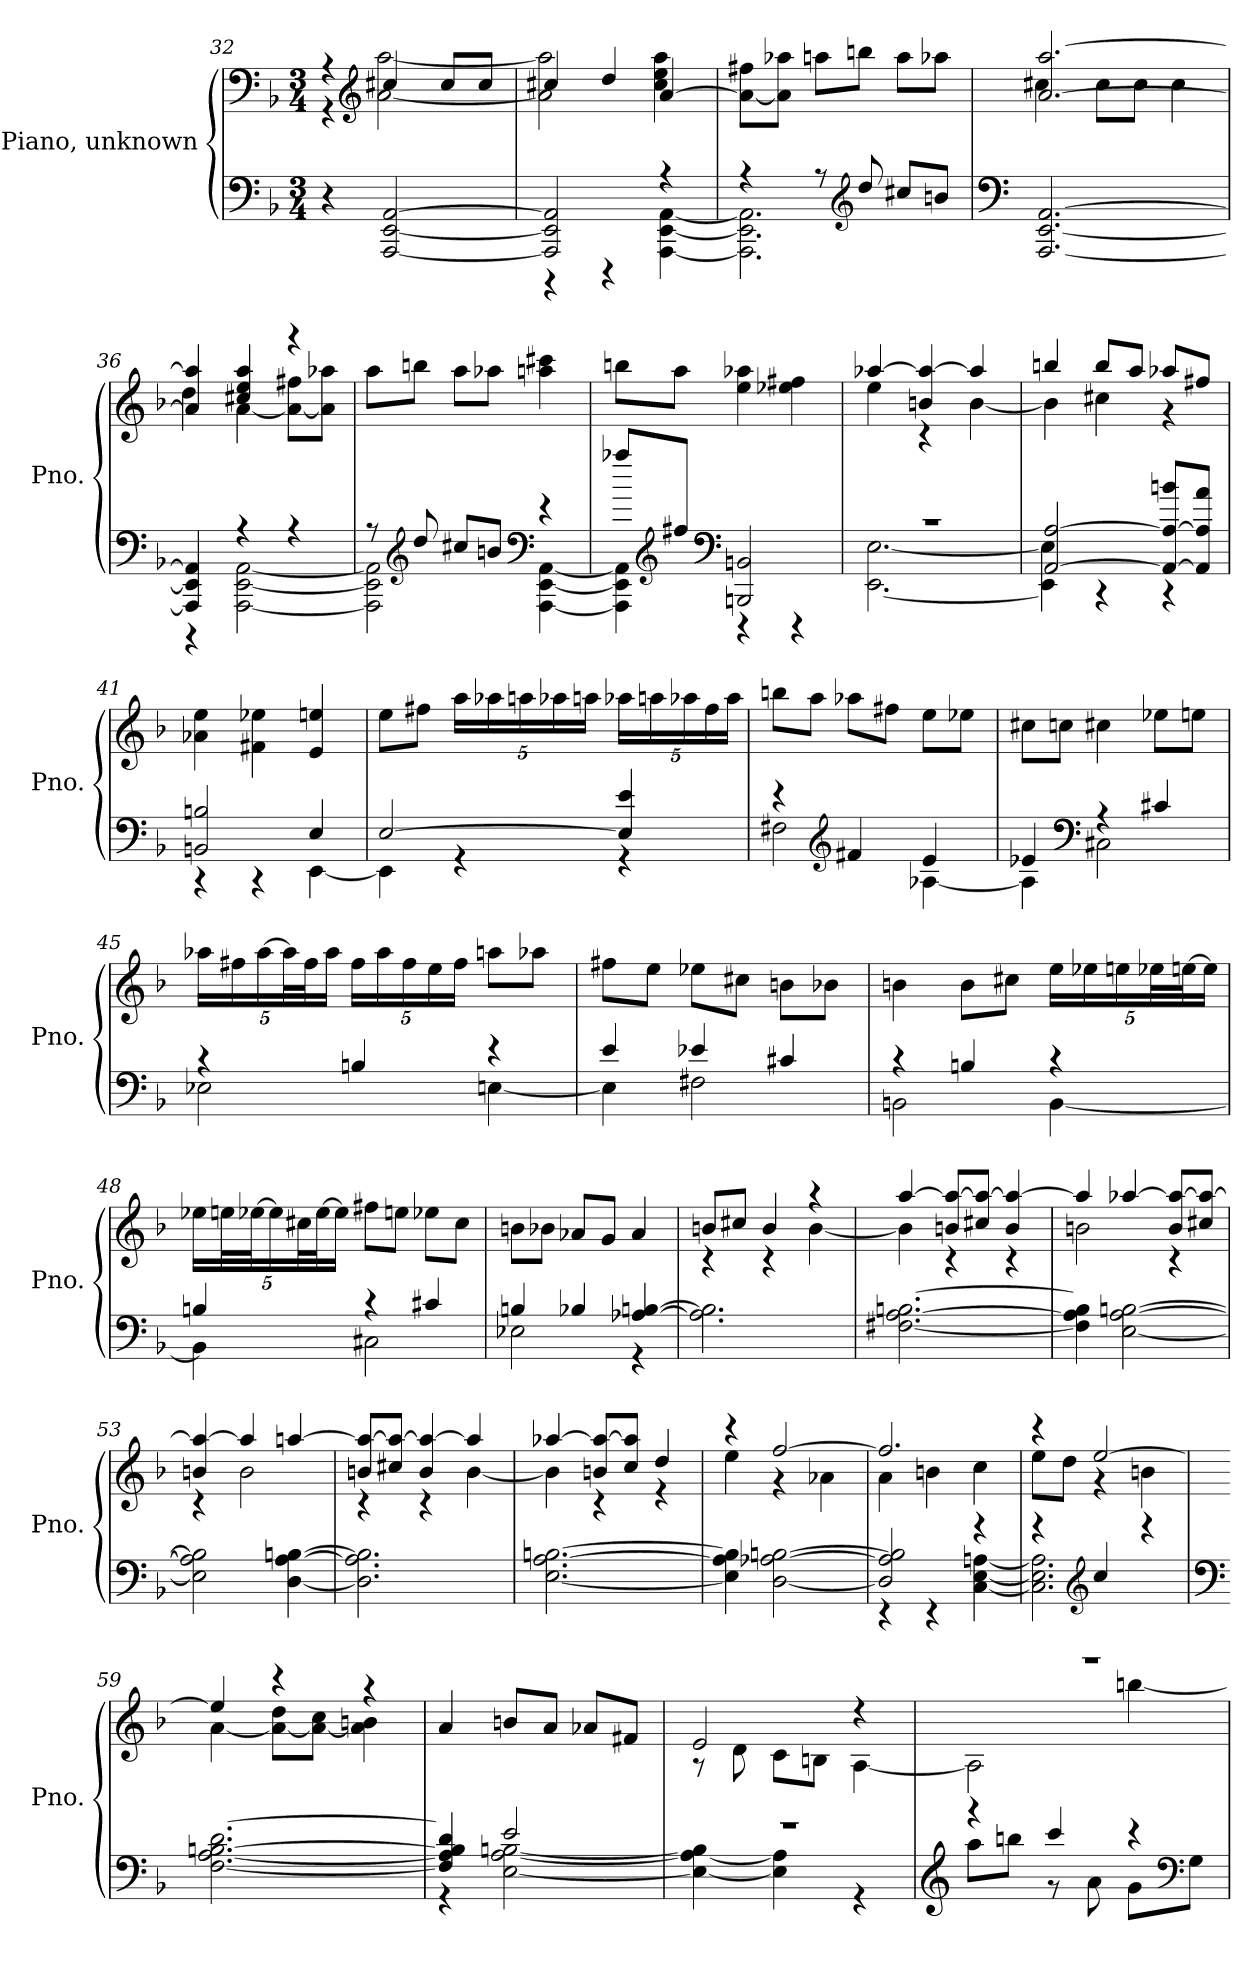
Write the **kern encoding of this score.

**kern	**kern
*part1	*part1
*staff2	*staff1
*I"Piano, unknown	*
*I'Pno.	*
*clefF4	*clefF4
*k[b-]	*k[b-]
*M3/4	*M3/4
=32	=32
*	*^
4r	4r	4r
*	*clefG2	*
[2AAA/ [2EE/ [2AA/	4cc#X/	[2a\ [2aa\
.	8cc#/L	.
.	8cc#/J	.
=33	=33	=33
*^	*	*
2AAA/] 2EE/] 2AA/]	4r	4cc#X/	2a\] 2aa\]
.	4r	4dd/	.
4r	[4AAA\ [4EE\ [4AA\	[4a/	4cc#\ 4ee\ 4aa\
*	*	*v	*v
=34	=34	=34
4r	2.AAA\] 2.EE\] 2.AA\]	8a\_ 8ff#X\L
.	.	8a\] 8aa-X\J
8r	.	8aan\L
*clefG2	*	*
8dd/	.	8bbn\J
8cc#X/L	.	8aa\L
8bn/J	.	8aa-X\J
*v	*v	*
=35	=35
*clefF4	*
*	*^
[2.AAA/ [2.EE/ [2.AA/	[2.a/ [2.aa/	4cc#X\
.	.	8cc#\L
.	.	8cc#\J
.	.	4cc#\
!!LO:PB:g=z	!!
=36	=36	=36
*^	*	*
4AAA/] 4EE/] 4AA/]	4r	4a/] 4aa/]	4dd\
4r	[2AAA\ [2EE\ [2AA\	4cc#X/ 4ee/ 4aa/	[4a\
4r	.	4r	8a\_ 8ff#X\L
.	.	.	8a\] 8aa-X\J
*	*	*v	*v
=37	=37	=37
8r	2AAA\] 2EE\] 2AA\]	8aa\L
*clefG2	*	*
8dd/	.	8bbn\J
8cc#X/L	.	8aa\L
8bn/J	.	8aa-X\J
*clefF4	*	*
4r	[4AAA\ [4EE\ [4AA\	4aan\ 4ccc#X\
=38	=38	=38
8aa-X/L	4AAA\] 4EE\] 4AA\]	8bbn\L
*clefG2	*	*
8ff#X/J	.	8aa\J
*clefF4	*	*
2BBBn/ 2BBn/	4r	4ee\ 4aa-X\
.	4r	4ee-X\ 4ff#X\
=39	=39	=39
*	*	*^
2.r	[2.EE\ [2.E\	[4aa-X/	4ee\
.	.	4bn/ 4aa-/_	4r
.	.	4aa-/]	[4b\
!!LO:LB:g=z	!!
=40	=40	=40	=40
[2AA/ [2A/	4EE\] 4E\]	4bbn/	4b\]
.	4r	8bb/L	4cc#X\
.	.	8aa/J	.
8AA/_ 8A/_ 8bn/L	4r	8aa-X/L	4r
8AA/] 8A/] 8a/J	.	8ff#X/J	.
*	*	*v	*v
=41	=41	=41
2BBn/ 2Bn/	4r	4a-X\ 4ee\
.	4r	4f#X\ 4ee-X\
4E/	[4EE\	4e/ 4een/
=42	=42	=42
[2E/	4EE\]	8ee\L
.	.	8ff#X\J
*	*	*Xbrackettup
.	4r	20aa\LL
.	.	20aa-X\
.	.	20aan\
.	.	20aa-X\
.	.	20aan\JJ
4E/] 4e/	4r	20aa-X\LL
.	.	20aan\
.	.	20aa-X\
.	.	20ff#\
.	.	20aa-\JJ
=43	=43	=43
4r	2F#X\	8bbn\L
.	.	8aa\J
*clefG2	*	*
4f#X/	.	8aa-X\L
.	.	8ff#X\J
4e/	[4A-X\	8ee\L
.	.	8ee-X\J
!!LO:LB:g=z
=44	=44	=44
4e-X/	4A-\]	8cc#X\L
.	.	8ccn\J
*clefF4	*	*
4r	2C#X\	4cc#X\
4c#X/	.	8ee-X\L
.	.	8een\J
=45	=45	=45
4r	2E-X\	20aa-X\LL
.	.	20ff#X\
.	.	[20aa-\
.	.	40aa-\L]
.	.	40ff#\J
.	.	20aa-\JJ
4Bn/	.	20ff#\LL
.	.	20aa-\
.	.	20ff#\
.	.	20ee\
.	.	20ff#\JJ
4r	[4En\	8aan\L
.	.	8aa-X\J
=46	=46	=46
4e/	4E\]	8ff#X\L
.	.	8ee\J
4e-X/	2F#X\	8ee-X\L
.	.	8cc#X\J
4c#X/	.	8bn\L
.	.	8b-X\J
!!LO:LB:g=z
=47	=47	=47
4r	2BBn\	4bn\
4Bn/	.	8b\L
.	.	8cc#X\J
4r	[4BB\	20ee\LL
.	.	20ee-X\
.	.	20een\
.	.	40ee-X\L
.	.	[40een\J
.	.	20ee\JJ]
=48	=48	=48
4Bn/	4BB\]	20ee-X\LL
.	.	40een\L
.	.	[40ee-X\J
.	.	20ee-\]
.	.	40cc#X\L
.	.	[40ee-\J
.	.	20ee-\JJ]
4r	2C#X\	8ff#X\L
.	.	8een\J
4c#X/	.	8ee-X\L
.	.	8cc#\J
=49	=49	=49
4Bn/	2E-X\	8bn\L
.	.	8b-X\J
4B-X/	.	8a-X/L
.	.	8g/J
[4A-X/ [4Bn/	4r	4a-/
*v	*v	*
=50	=50
*	*^
2.A-\] 2.B\]	8bn/L	4r
.	8cc#X/J	.
.	4b/	4r
.	4r	[4b\
!!LO:LB:g=z	!!
=51	=51	=51
[2.F#X\ [2.A\ [2.Bn\	[4aa/	4b\]
.	8bn/ 8aa/_L	4r
.	8cc#X/ 8aa/_J	.
.	4b/ 4aa/_	4r
=52	=52	=52
4F#\] 4A\] 4B\]	4aa/]	2bn\
[2E\ [2A\ [2Bn\	[4aa-X/	.
.	8b/ 8aa-/_L	4r
.	8cc#X/ 8aa-/_J	.
=53	=53	=53
2E\] 2A\] 2B\]	4bn/ 4aa-/_	4r
.	4aa-/]	2b\
[4D\ [4A\ [4Bn\	[4aan/	.
=54	=54	=54
2.D\] 2.A\] 2.B\]	8bn/ 8aa/_L	4r
.	8cc#X/ 8aa/_J	.
.	4b/ 4aa/_	4r
.	4aa/]	[4b\
=55	=55	=55
[2.E\ [2.A\ [2.Bn\	[4aa-X/	4b\]
.	8bn/ 8aa-/_L	4r
.	8cc/ 8aa-/]J	.
.	4dd/	4r
=56	=56	=56
4E\] 4A\] 4B\]	4r	4ee\
[2D\ [2A-X\ [2Bn\	[2ff/	4r
.	.	4a-X\
!!LO:LB:g=z	!!
=57	=57	=57
*^	*	*
2D/] 2A-/] 2B/]	4r	2.ff/]	4a\
.	4r	.	4bn\
4r	[4C\ [4E\ [4An\	.	4cc\
=58	=58	=58	=58
4r	2.C\] 2.E\] 2.A\]	4r	8ee\L
.	.	.	8dd\J
*clefG2	*	*	*
4cc/	.	[2ee/	4r
4r	.	.	4bn\
*v	*v	*	*
=59	=59	=59
*clefF4	*	*
[2.F\ [2.A\ [2.Bn\ [2.d\	4ee/]	[4a\
.	4r	8a\_ 8dd\L
.	.	8a\_ 8cc\J
.	4r	4a\] 4bn\
*	*v	*v
=60	=60
*^	*
4F/] 4A/] 4B/] 4d/]	4r	4a/
2e/	[2E\ [2A\ [2Bn\	8bn/L
.	.	8a/J
.	.	8a-X/L
.	.	8f#X/J
=61	=61	=61
*	*	*^
2.r	4E\_ 4A\_ 4B\]	2e/	8r
.	.	.	8d\
.	4E\] 4A\]	.	8c\L
.	.	.	8Bn\J
.	4r	4r	[4A\
!!LO:PB:g=z	!!
=62	=62	=62	=62
*clefG2	*	*	*
4r	8aa\L	2.r	2A\]
.	8bbn\J	.	.
4ccc/	8r	.	.
.	8a\	.	.
4r	8g\L	.	[4bbn\
*clefF4	*	*	*
.	8G\J	.	.
*v	*v	*	*
*	*v	*v
=	=
*-	*-
